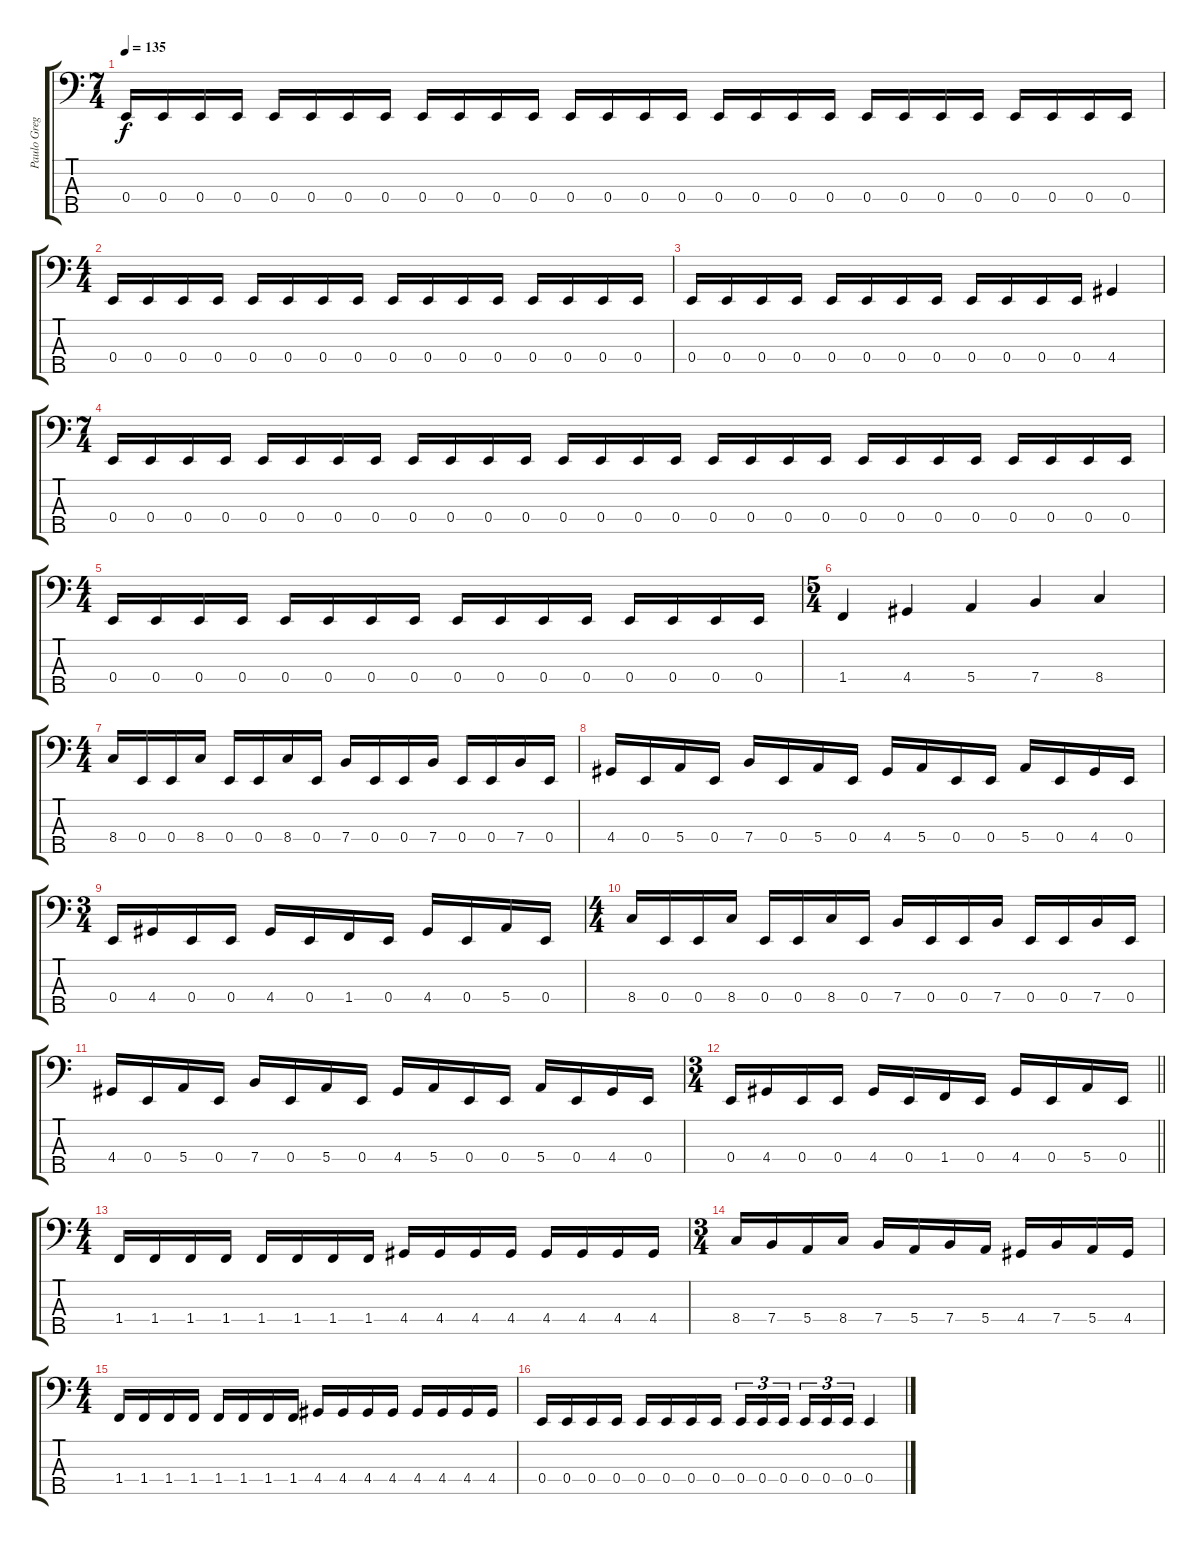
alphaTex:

\track ("Paulo Gregelotto" "Paulo Greg") {instrument electricbassfinger}
\staff {score tabs}
\tuning (G2 D2 A1 E1 B0) {hide}
\ts (7 4)
\section ("" "")
\tempo 135
\clef f4
\ks c
0.4.16{dy f instrument electricbassfinger} 0.4.16 0.4.16 0.4.16 0.4.16 0.4.16 0.4.16 0.4.16 0.4.16 0.4.16 0.4.16 0.4.16 0.4.16 0.4.16 0.4.16 0.4.16 0.4.16 0.4.16 0.4.16 0.4.16 0.4.16 0.4.16 0.4.16 0.4.16 0.4.16 0.4.16 0.4.16 0.4.16 |
\ts (4 4)
0.4.16 0.4.16 0.4.16 0.4.16 0.4.16 0.4.16 0.4.16 0.4.16 0.4.16 0.4.16 0.4.16 0.4.16 0.4.16 0.4.16 0.4.16 0.4.16 |
0.4.16 0.4.16 0.4.16 0.4.16 0.4.16 0.4.16 0.4.16 0.4.16 0.4.16 0.4.16 0.4.16 0.4.16 4.4.4 |
\ts (7 4)
0.4.16 0.4.16 0.4.16 0.4.16 0.4.16 0.4.16 0.4.16 0.4.16 0.4.16 0.4.16 0.4.16 0.4.16 0.4.16 0.4.16 0.4.16 0.4.16 0.4.16 0.4.16 0.4.16 0.4.16 0.4.16 0.4.16 0.4.16 0.4.16 0.4.16 0.4.16 0.4.16 0.4.16 |
\ts (4 4)
0.4.16 0.4.16 0.4.16 0.4.16 0.4.16 0.4.16 0.4.16 0.4.16 0.4.16 0.4.16 0.4.16 0.4.16 0.4.16 0.4.16 0.4.16 0.4.16 |
\ts (5 4)
1.4.4 4.4.4 5.4.4 7.4.4 8.4.4 |
\ts (4 4)
8.4.16 0.4.16 0.4.16 8.4.16 0.4.16 0.4.16 8.4.16 0.4.16 7.4.16 0.4.16 0.4.16 7.4.16 0.4.16 0.4.16 7.4.16 0.4.16 |
4.4.16 0.4.16 5.4.16 0.4.16 7.4.16 0.4.16 5.4.16 0.4.16 4.4.16 5.4.16 0.4.16 0.4.16 5.4.16 0.4.16 4.4.16 0.4.16 |
\ts (3 4)
0.4.16 4.4.16 0.4.16 0.4.16 4.4.16 0.4.16 1.4.16 0.4.16 4.4.16 0.4.16 5.4.16 0.4.16 |
\ts (4 4)
8.4.16 0.4.16 0.4.16 8.4.16 0.4.16 0.4.16 8.4.16 0.4.16 7.4.16 0.4.16 0.4.16 7.4.16 0.4.16 0.4.16 7.4.16 0.4.16 |
4.4.16 0.4.16 5.4.16 0.4.16 7.4.16 0.4.16 5.4.16 0.4.16 4.4.16 5.4.16 0.4.16 0.4.16 5.4.16 0.4.16 4.4.16 0.4.16 |
\ts (3 4)
\barLineRight lightlight
0.4.16 4.4.16 0.4.16 0.4.16 4.4.16 0.4.16 1.4.16 0.4.16 4.4.16 0.4.16 5.4.16 0.4.16 |
\ts (4 4)
\section ("" "")
1.4.16 1.4.16 1.4.16 1.4.16 1.4.16 1.4.16 1.4.16 1.4.16 4.4.16 4.4.16 4.4.16 4.4.16 4.4.16 4.4.16 4.4.16 4.4.16 |
\ts (3 4)
8.4.16 7.4.16 5.4.16 8.4.16 7.4.16 5.4.16 7.4.16 5.4.16 4.4.16 7.4.16 5.4.16 4.4.16 |
\ts (4 4)
1.4.16 1.4.16 1.4.16 1.4.16 1.4.16 1.4.16 1.4.16 1.4.16 4.4.16 4.4.16 4.4.16 4.4.16 4.4.16 4.4.16 4.4.16 4.4.16 |
0.4.16 0.4.16 0.4.16 0.4.16 0.4.16 0.4.16 0.4.16 0.4.16 0.4.16{tu (3 2)} 0.4.16{tu (3 2)} 0.4.16{tu (3 2)} 0.4.16{tu (3 2)} 0.4.16{tu (3 2)} 0.4.16{tu (3 2)} 0.4.4
